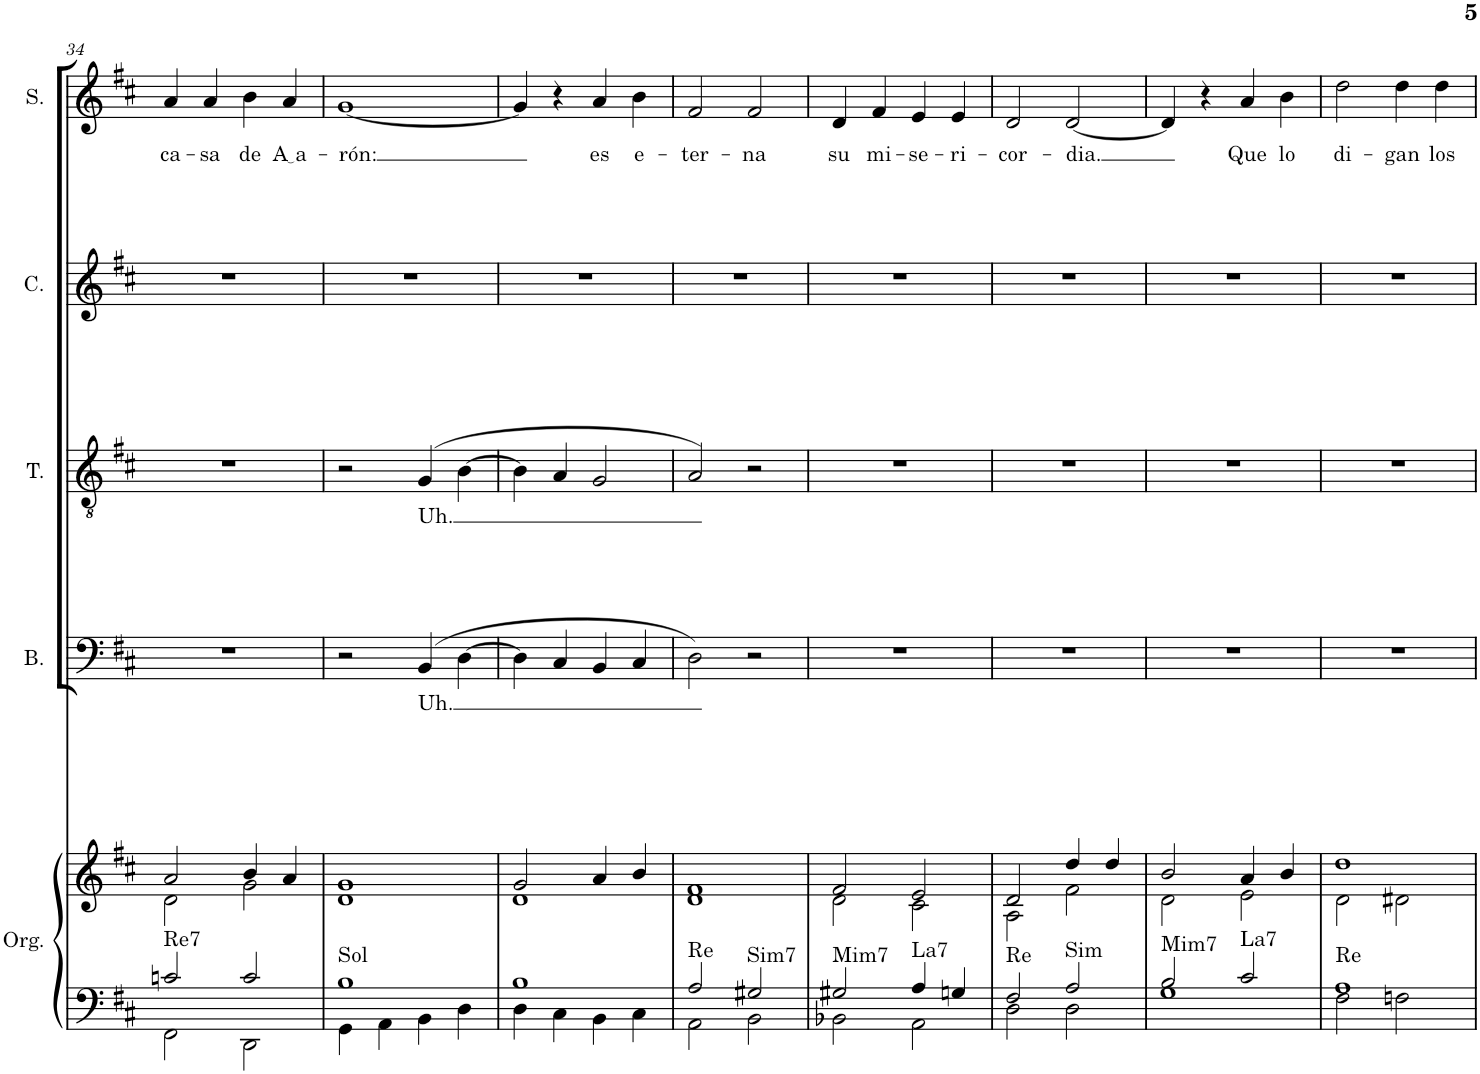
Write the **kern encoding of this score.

**kern	**kern	**harte	**kern	**text	**kern	**text	**kern	**kern	**text
*part5	*part5	*part5	*part4	*part4	*part3	*part3	*part2	*part1	*part1
*staff6	*staff5	*	*staff4	*staff4	*staff3	*staff3	*staff2	*staff1	*staff1
*I"Órgano	*	*	*I"Bajo	*	*I"Tenor	*	*I"Contralto	*I"Soprano	*
*	*	*	*I'B.	*	*I'T.	*	*I'C.	*I'S.	*
!!LO:PB:g=z
*clefF4	*clefG2	*	*clefF4	*	*clefGv2	*	*clefG2	*clefG2	*
*k[f#c#]	*k[f#c#]	*	*k[f#c#]	*	*k[f#c#]	*	*k[f#c#]	*k[f#c#]	*
*M2/2	*M2/2	*	*M2/2	*	*M2/2	*	*M2/2	*M2/2	*
*met(c|)	*met(c|)	*	*met(c|)	*	*met(c|)	*	*met(c|)	*met(c|)	*
=34	=34	=34	=34	=34	=34	=34	=34	=34	=34
*^	*^	*	*	*	*	*	*	*	*
!	!	!	!	!LO:H:kt=Re7	!	!	!	!	!	!	!LO:LY:b
2cn/	2FF#\	2a/	2d\	N	1r	.	1r	.	1r	4a/	ca-
!	!	!	!	!	!	!	!	!	!	!	!LO:LY:b
.	.	.	.	.	.	.	.	.	.	4a/	-sa
!	!	!	!	!	!	!	!	!	!	!	!LO:LY:b
2c/	2DD\	4b/	2g\	.	.	.	.	.	.	4b\	de
!	!	!	!	!	!	!	!	!	!	!	!LO:LY:b
.	.	4a/	.	.	.	.	.	.	.	4a/	A a
=35	=35	=35	=35	=35	=35	=35	=35	=35	=35	=35	=35
!	!	!	!	!LO:H:kt=Sol	!	!	!	!	!	!	!LO:LY:b
1B	4GG\	1g	1d	N	2r	.	2r	.	1r	[1g	-rón:
.	4AA\	.	.	.	.	.	.	.	.	.	.
!	!	!	!	!	!	!LO:LY:b	!	!LO:LY:b	!	!	!
.	4BB\	.	.	.	(4BB/	Uh.	(4G/	Uh.	.	.	.
.	4D\	.	.	.	[4D\	.	[4B\	.	.	.	.
=36	=36	=36	=36	=36	=36	=36	=36	=36	=36	=36	=36
1B	4D\	2g/	1d	.	4D\]	.	4B\]	.	1r	4g/]	.
.	4C#\	.	.	.	4C#/	.	4A/	.	.	4r	.
!	!	!	!	!	!	!	!	!	!	!	!LO:LY:b
.	4BB\	4a/	.	.	4BB/	.	2G/	.	.	4a/	es
!	!	!	!	!	!	!	!	!	!	!	!LO:LY:b
.	4C#\	4b/	.	.	4C#/	.	.	.	.	4b\	e-
=37	=37	=37	=37	=37	=37	=37	=37	=37	=37	=37	=37
!	!	!	!	!LO:H:kt=Re	!	!	!	!	!	!	!LO:LY:b
*	*	*	*^	*	*	*	*	*	*	*	*
2A/	2AA\	1f#	1d	2ryy	N	2D\)	.	2A/)	.	1r	2f#/	-ter-
!	!	!	!	!	!LO:H:kt=Sim7	!	!	!	!	!	!	!LO:LY:b
2G#X/	2BB\	.	.	2ryy	N	2r	.	2r	.	.	2f#/	-na
=38	=38	=38	=38	=38	=38	=38	=38	=38	=38	=38	=38	=38
!	!	!	!	!	!LO:H:kt=Mim7	!	!	!	!	!	!	!LO:LY:b
*	*	*	*v	*v	*	*	*	*	*	*	*	*
2G#X/	2BB-X\	2f#/	2d\	N	1r	.	1r	.	1r	4d/	su
!	!	!	!	!	!	!	!	!	!	!	!LO:LY:b
.	.	.	.	.	.	.	.	.	.	4f#/	mi-
!	!	!	!	!LO:H:kt=La7	!	!	!	!	!	!	!LO:LY:b
4A/	2AA\	2e/	2c#\	N	.	.	.	.	.	4e/	-se-
!	!	!	!	!	!	!	!	!	!	!	!LO:LY:b
4Gn/	.	.	.	.	.	.	.	.	.	4e/	-ri-
=39	=39	=39	=39	=39	=39	=39	=39	=39	=39	=39	=39
!	!	!	!	!LO:H:kt=Re	!	!	!	!	!	!	!LO:LY:b
2F#/	2D\	2d/	2A\	N	1r	.	1r	.	1r	2d/	-cor-
!	!	!	!	!LO:H:kt=Sim	!	!	!	!	!	!	!LO:LY:b
2A/	2D\	4dd/	2f#\	N	.	.	.	.	.	[2d/	-dia.
.	.	4dd/	.	.	.	.	.	.	.	.	.
=40	=40	=40	=40	=40	=40	=40	=40	=40	=40	=40	=40
!	!	!	!	!LO:H:kt=Mim7	!	!	!	!	!	!	!
2B/	1G	2b/	2d\	N	1r	.	1r	.	1r	4d/]	.
.	.	.	.	.	.	.	.	.	.	4r	.
!	!	!	!	!LO:H:kt=La7	!	!	!	!	!	!	!LO:LY:b
2c#/	.	4a/	2e\	N	.	.	.	.	.	4a/	Que
!	!	!	!	!	!	!	!	!	!	!	!LO:LY:b
.	.	4b/	.	.	.	.	.	.	.	4b\	lo
=41	=41	=41	=41	=41	=41	=41	=41	=41	=41	=41	=41
!	!	!	!	!LO:H:kt=Re	!	!	!	!	!	!	!LO:LY:b
1A	2F#\	1dd	2d\	N	1r	.	1r	.	1r	2dd\	di-
!	!	!	!	!	!	!	!	!	!	!	!LO:LY:b
.	2Fn\	.	2d#X\	.	.	.	.	.	.	4dd\	-gan
!	!	!	!	!	!	!	!	!	!	!	!LO:LY:b
.	.	.	.	.	.	.	.	.	.	4dd\	los
*v	*v	*	*	*	*	*	*	*	*	*	*
*	*v	*v	*	*	*	*	*	*	*	*
=	=	=	=	=	=	=	=	=	=
*-	*-	*-	*-	*-	*-	*-	*-	*-	*-
